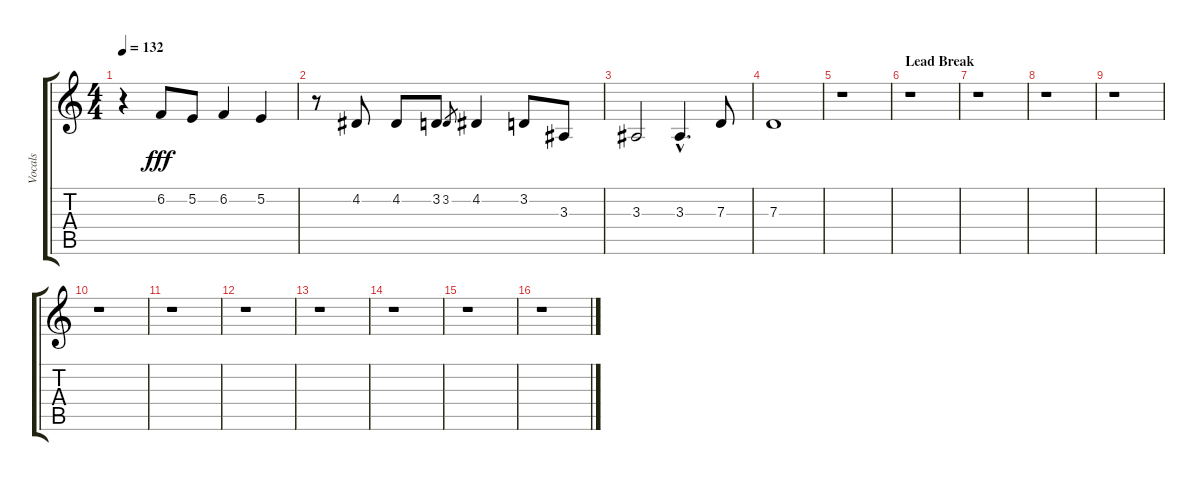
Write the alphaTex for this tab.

\track ("Vocals" "Vocals") {instrument altosax}
\staff {score tabs}
\tuning (E4 B3 G3 D3 A2 E2) {hide}
\ts (4 4)
\tempo 132
\clef g2
\ks c
r.4{dy fff} 6.2.8 5.2.8 6.2.4 5.2.4 |
r.8 4.2.8 4.2.8 3.2.8 3.2.8{gr} 4.2.4 3.2.8 3.3.8 |
3.3.2 3.3{hac}.4{d} 7.3.8 |
7.3.1 |
r.1 |
\section ("" "Lead Break")
r.1 |
r.1 |
r.1 |
r.1 |
r.1 |
r.1 |
r.1 |
r.1 |
r.1 |
r.1 |
r.1
